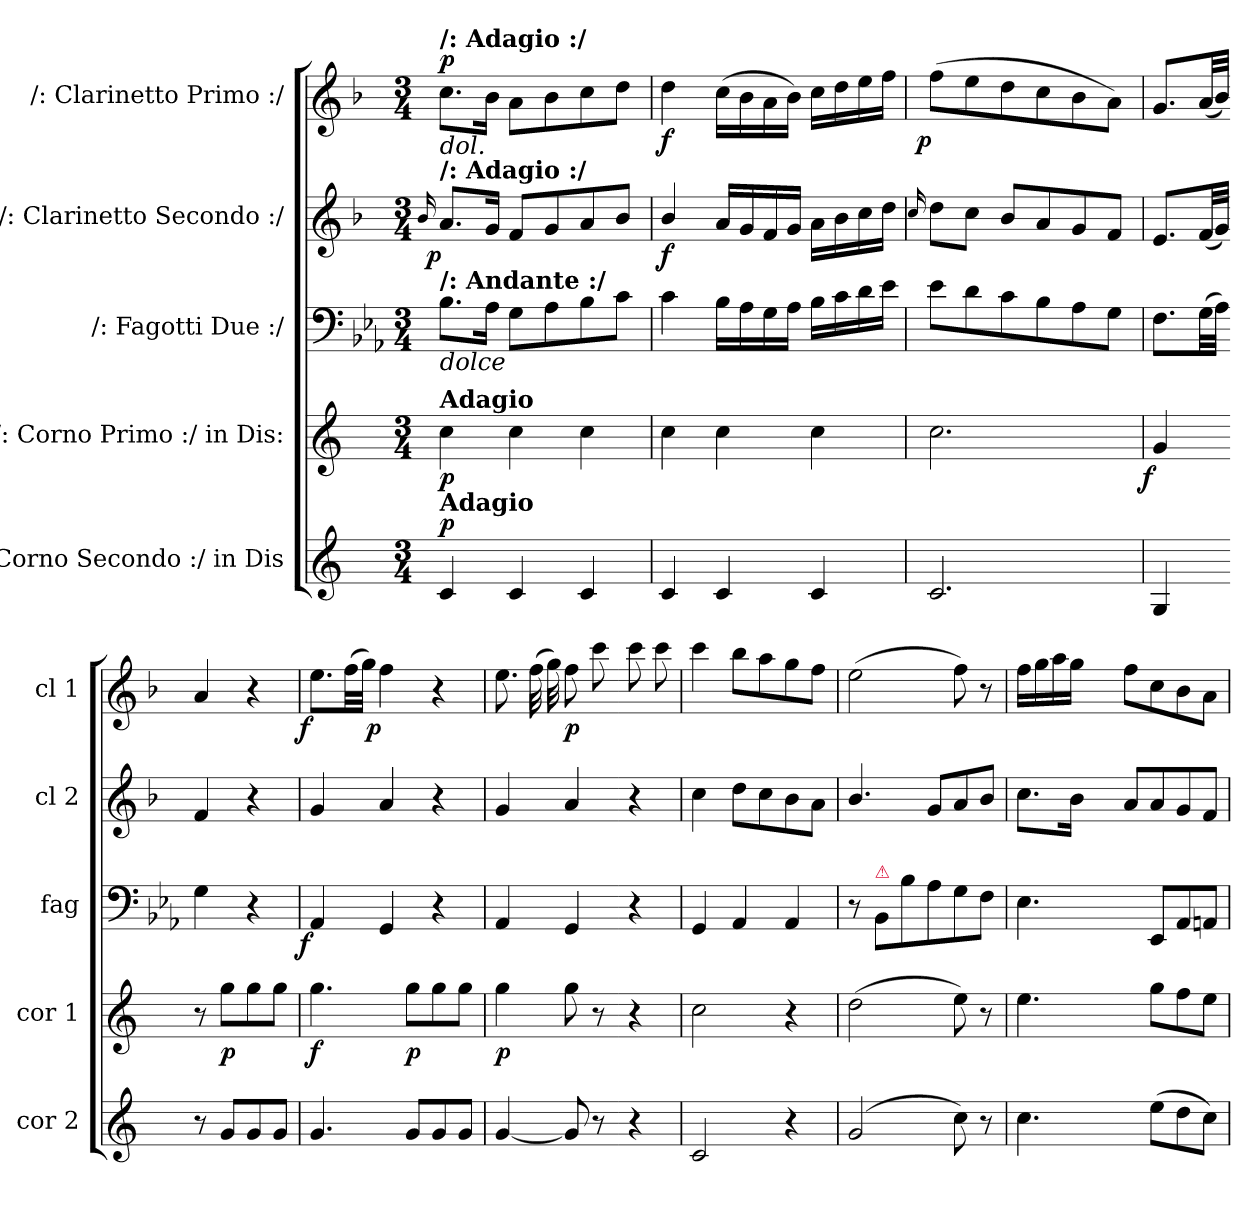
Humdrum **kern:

**kern	**dynam	**kern	**dynam	**kern	**dynam	**kern	**dynam	**kern	**dynam
*part5	*part5	*part4	*part4	*part3	*part3	*part2	*part2	*part1	*part1
*staff5	*staff5	*staff4	*staff4	*staff3	*staff3	*staff2	*staff2	*staff1	*staff1
*I"/: Corno Secondo :/ in Dis	*	*I"/: Corno Primo :/ in Dis:	*	*I"/: Fagotti Due :/	*	*I"/: Clarinetto Secondo :/	*	*I"/: Clarinetto Primo :/	*
*I'cor 2	*	*I'cor 1	*	*I'fag	*	*I'cl 2	*	*I'cl 1	*
*clefG2	*	*clefG2	*	*clefF4	*	*clefG2	*	*clefG2	*
*ITrd5c9	*	*ITrd5c9	*	*	*	*ITrd1c2	*	*ITrd1c2	*
*k[b-e-a-]	*	*k[b-e-a-]	*	*k[b-e-a-]	*	*k[b-e-a-]	*	*k[b-e-a-]	*
*M3/4	*	*M3/4	*	*M3/4	*	*M3/4	*	*M3/4	*
=1	=1	=1	=1	=1	=1	=1	=1	=1	=1
.	.	.	.	.	.	16qqa-/	.	.	.
!	!	!	!	!	!	!	!	!LO:TX:b:i:t=dol.	!
!	!	!	!	!	!	!	!	!LO:TX:a:B:t=/&colon; Adagio &colon;/	!
!	!	!	!	!	!	!LO:TX:a:B:t=/&colon; Adagio &colon;/	!	!	!
!	!	!	!	!LO:TX:a:B:t=/&colon; Andante &colon;/	!	!	!	!	!
!	!	!	!	!LO:TX:b:i:t=dolce	!	!	!	!	!
!	!	!LO:TX:a:B:t=Adagio	!	!	!	!	!	!	!
!LO:TX:a:B:t=Adagio	!	!	!	!	!	!	!	!	!
!	!LO:DY:a	!	!	!	!	!	!LO:DY:rj	!	!LO:DY:a
4E-/	p	4e-\	p	8.B-\L	.	8.g/L	p	8.b-\L	p
.	.	.	.	16A-\Jk	.	16f/Jk	.	16a-\Jk	.
4E-/	.	4e-\	.	8G\L	.	8e-/L	.	8g\L	.
.	.	.	.	8A-\	.	8f/	.	8a-\	.
4E-/	.	4e-\	.	8B-\	.	8g/	.	8b-\	.
.	.	.	.	8c\J	.	8a-/J	.	8cc\J	.
=2	=2	=2	=2	=2	=2	=2	=2	=2	=2
4E-/	.	4e-\	.	4c\	.	4a-/	f	4cc\	f
4E-/	.	4e-\	.	16B-\LL	.	16g/LL	.	(16b-\LL	.
.	.	.	.	16A-\	.	16f/	.	16a-\	.
.	.	.	.	16G\	.	16e-/	.	16g\	.
.	.	.	.	16A-\JJ	.	16f/JJ	.	16a-\JJ)	.
4E-/	.	4e-\	.	16B-\LL	.	16g\LL	.	16b-\LL	.
.	.	.	.	16c\	.	16a-\	.	16cc\	.
.	.	.	.	16d\	.	16b-\	.	16dd\	.
.	.	.	.	16e-\JJ	.	16cc\JJ	.	16ee-\JJ	.
=3	=3	=3	=3	=3	=3	=3	=3	=3	=3
.	.	.	.	.	.	16qqb-/	.	.	.
!	!	!	!	!	!	!	!	!	!LO:DY:rj
2.E-/	.	2.e-\	.	8e-\L	.	8cc\L	.	(8ee-\L	p
.	.	.	.	8d\	.	8b-\J	.	8dd\	.
.	.	.	.	8c\	.	8a-/L	.	8cc\	.
.	.	.	.	8B-\	.	8g/	.	8b-\	.
.	.	.	.	8A-\	.	8f/	.	8a-\	.
.	.	.	.	8G\J	.	8e-/J	.	8g\J)	.
=4	=4	=4	=4	=4	=4	=4	=4	=4	=4
!	!	!	!LO:DY:rj	!	!	!	!	!	!
4BB-/	.	4B-/	f.	8.F\L	.	8.d/L	.	8.f/L	.
.	.	.	.	(32G\LL	.	(32e-/LL	.	(32g/LL	.
.	.	.	.	32A-\JJJ)	.	32f/JJJ)	.	32a-/JJJ)	.
=-	=-	=-	=-	=-	=-	=-	=-	=-	=-
8r	.	8r	.	4G\	.	4e-/	.	4g/	.
8B-/L	.	8b-\L	p	.	.	.	.	.	.
8B-/	.	8b-\	.	4r	.	4r	.	4r	.
8B-/J	.	8b-\J	.	.	.	.	.	.	.
=5	=5	=5	=5	=5	=5	=5	=5	=5	=5
!	!	!	!	!	!LO:DY:rj	!	!	!	!LO:DY:rj
4.B-/	.	4.b-\	f	4AA-/	f	4f/	.	8.dd\L	f.
.	.	.	.	.	.	.	.	(32ee-\LL	.
.	.	.	.	.	.	.	.	32ff\JJJ)	.
!	!	!	!	!	!	!	!	!	!LO:DY:rj
.	.	.	.	4GG/	.	4g/	.	4ee-\	p
8B-/L	.	8b-\L	p	.	.	.	.	.	.
8B-/	.	8b-\	.	4r	.	4r	.	4r	.
8B-/J	.	8b-\J	.	.	.	.	.	.	.
=6	=6	=6	=6	=6	=6	=6	=6	=6	=6
!	!	!	!	!	!	!	!	!	!LO:DY:rj
[4B-/	.	4b-\	p	4AA-/	.	4f/	.	8.dd\	f&colon;
.	.	.	.	.	.	.	.	(32ee-\	.
.	.	.	.	.	.	.	.	32ff\)	.
8B-/]	.	8b-\	.	4GG/	.	4g/	.	8ee-\	p
8r	.	8r	.	.	.	.	.	8bb-\	.
=-	=-	=-	=-	=-	=-	=-	=-	=-	=-
4r	.	4r	.	4r	.	4r	.	8bb-\	.
.	.	.	.	.	.	.	.	8bb-\	.
=7	=7	=7	=7	=7	=7	=7	=7	=7	=7
2E-/	.	2e-\	.	4GG/	.	4b-\	.	4bb-\	.
.	.	.	.	4AA-/	.	8cc\L	.	8aa-\L	.
.	.	.	.	.	.	8b-\	.	8gg\	.
4r	.	4r	.	4AA-/	.	8a-\	.	8ff\	.
.	.	.	.	.	.	8g\J	.	8ee-\J	.
=8	=8	=8	=8	=8	=8	=8	=8	=8	=8
(2B-/	.	(2f\	.	8r	.	4.a-/	.	(2dd\	.
!	!	!	!	!LO:TX:a:color=crimson:t=⚠	!	!	!	!	!
.	.	.	.	8BB-/L	.	.	.	.	.
.	.	.	.	8B-\	.	.	.	.	.
.	.	.	.	8A-\	.	8f/L	.	.	.
8e-\)	.	8g\)	.	8G\	.	8g/	.	8ee-\)	.
8r	.	8r	.	8F\J	.	8a-/J	.	8r	.
=9	=9	=9	=9	=9	=9	=9	=9	=9	=9
4.e-\	.	4.g\	.	4.E-\	.	8.b-\L	.	16ee-\LL	.
.	.	.	.	.	.	.	.	16ff\	.
.	.	.	.	.	.	.	.	16gg\	.
.	.	.	.	.	.	16a-\Jk	.	16ff\JJ	.
.	.	.	.	.	.	8ryy	.	8ryy	.
=-	=-	=-	=-	=-	=-	=-	=-	=-	=-
8ryy	.	8ryy	.	8ryy	.	8g/L	.	8ee-\L	.
(8g\L	.	8b-\L	.	8EE-/L	.	8g/	.	8b-\	.
8f\	.	8a-\	.	8AA-/	.	8f/	.	8a-\	.
8e-\J)	.	8g\J	.	8AAn/J	.	8e-/J	.	8g\J	.
=	=	=	=	=	=	=	=	=	=
*-	*-	*-	*-	*-	*-	*-	*-	*-	*-
